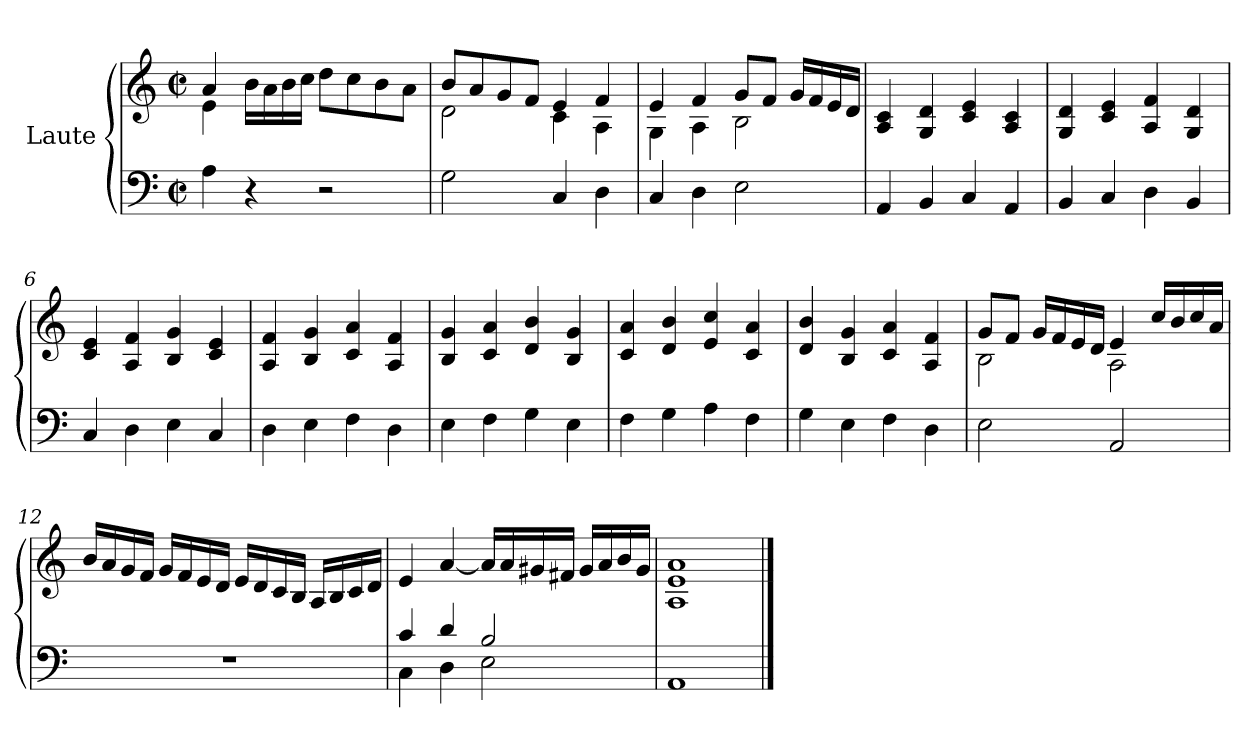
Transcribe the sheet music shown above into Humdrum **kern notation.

**kern	**kern
*part1	*part1
*staff2	*staff1
*I"Laute	*
*clefF4	*clefG2
*k[]	*k[]
*M2/2	*M2/2
*met(c|)	*met(c|)
=1	=1
*	*^
4A\	4a/	4e\
4r	16b\LL	2.ryy
.	16a\	.
.	16b\	.
.	16cc\JJ	.
2r	8dd\L	.
.	8cc\	.
.	8b\	.
.	8a\J	.
=2	=2	=2
2G\	8b/L	2d\
.	8a/	.
.	8g/	.
.	8f/J	.
4C/	4e/	4c\
4D\	4f/	4A\
=3	=3	=3
4C/	4e/	4G\
4D\	4f/	4A\
2E\	8g/L	2B\
.	8f/J	.
.	16g/LL	.
.	16f/	.
.	16e/	.
.	16d/JJ	.
*	*v	*v
!!LO:LB:g=z
=4	=4
4AA/	4A/ 4c/
4BB/	4G/ 4d/
4C/	4c/ 4e/
4AA/	4A/ 4c/
=5	=5
4BB/	4G/ 4d/
4C/	4c/ 4e/
4D\	4A/ 4f/
4BB/	4G/ 4d/
=6	=6
4C/	4c/ 4e/
4D\	4A/ 4f/
4E\	4B/ 4g/
4C/	4c/ 4e/
=7	=7
4D\	4A/ 4f/
4E\	4B/ 4g/
4F\	4c/ 4a/
4D\	4A/ 4f/
=8	=8
4E\	4B/ 4g/
4F\	4c/ 4a/
4G\	4d/ 4b/
4E\	4B/ 4g/
!!LO:LB:g=z
=9	=9
4F\	4c/ 4a/
4G\	4d/ 4b/
4A\	4e/ 4cc/
4F\	4c/ 4a/
=10	=10
4G\	4d/ 4b/
4E\	4B/ 4g/
4F\	4c/ 4a/
4D\	4A/ 4f/
=11	=11
*	*^
2E\	8g/L	2B\
.	8f/J	.
.	16g/LL	.
.	16f/	.
.	16e/	.
.	16d/JJ	.
2AA/	4e/	2A\
.	16cc/LL	.
.	16b/	.
.	16cc/	.
.	16a/JJ	.
*	*v	*v
!!LO:LB:g=z
=12	=12
1r	16b/LL
.	16a/
.	16g/
.	16f/JJ
.	16g/LL
.	16f/
.	16e/
.	16d/JJ
.	16e/LL
.	16d/
.	16c/
.	16B/JJ
.	16A/LL
.	16B/
.	16c/
.	16d/JJ
=13	=13
*^	*
4c/	4C\	4e/
4d/	4D\	[4a/
2B/	2E\	16a/LL]
.	.	16a/
.	.	16g#X/
.	.	16f#X/JJ
.	.	16g#/LL
.	.	16a/
.	.	16b/
.	.	16g#/JJ
*v	*v	*
!!LO:LB:g=z
=14	=14
1AA	1A 1e 1a
==	==
*-	*-
